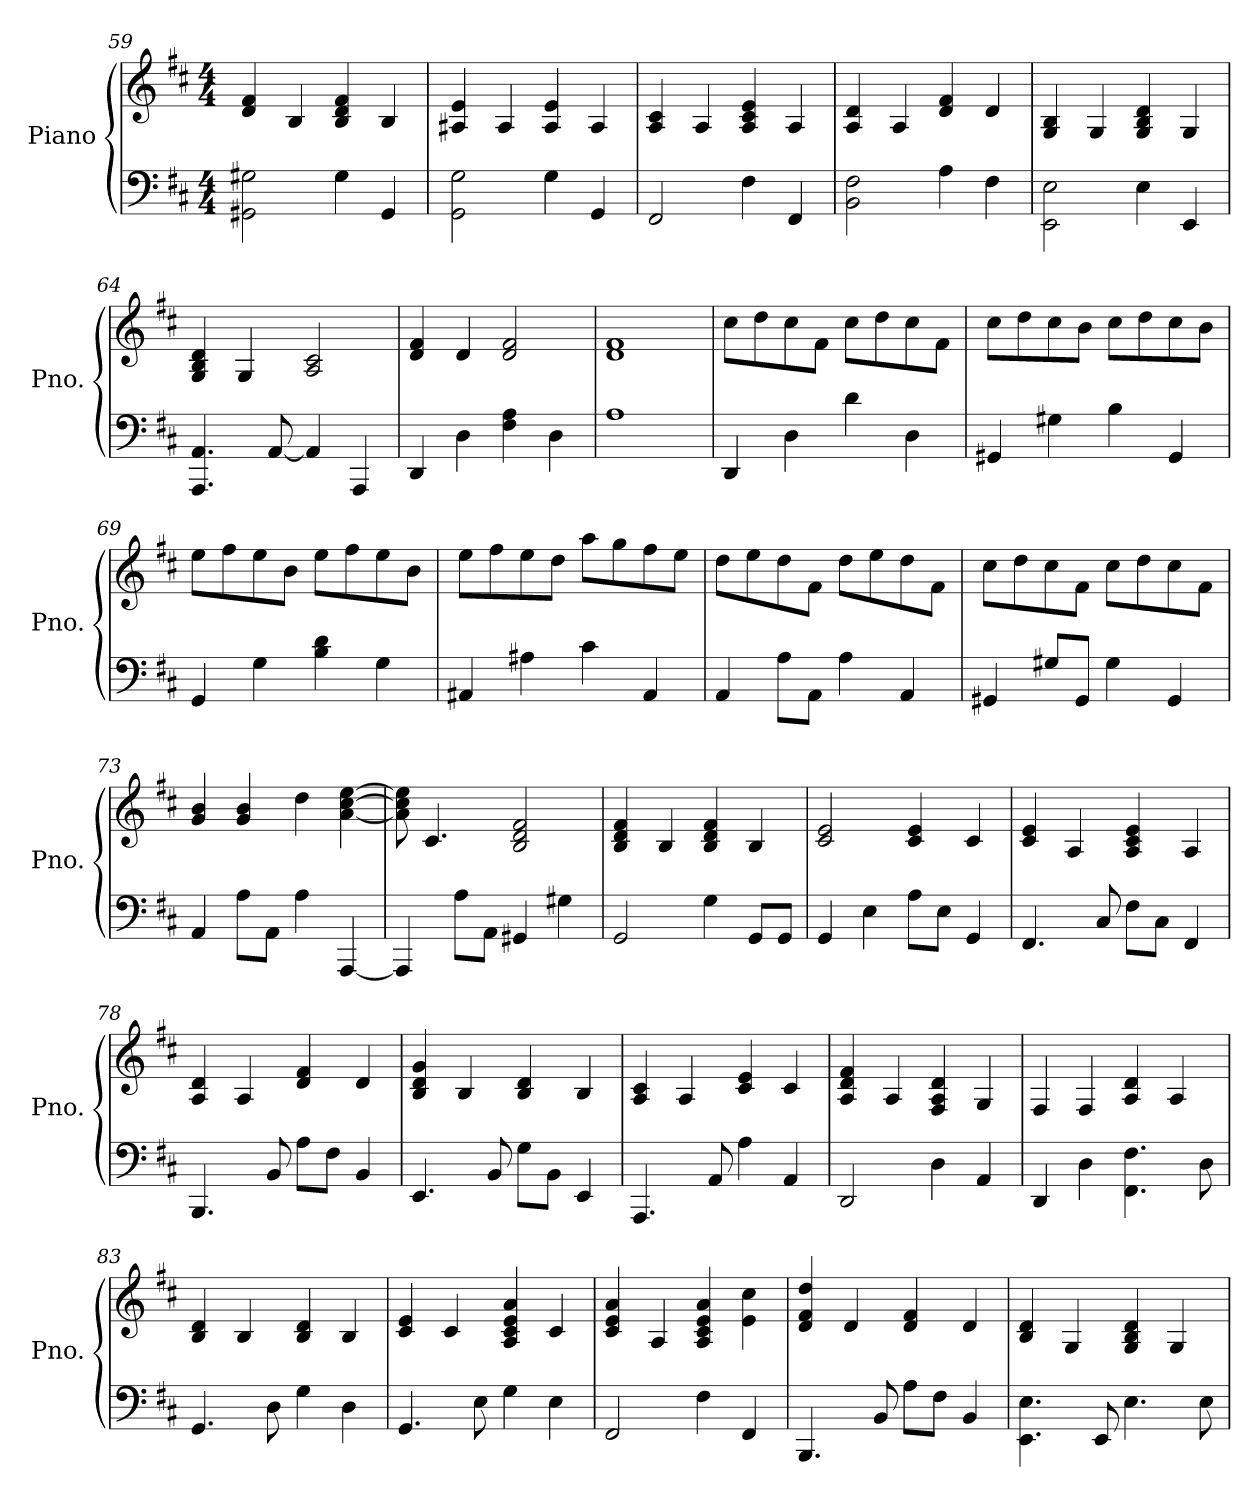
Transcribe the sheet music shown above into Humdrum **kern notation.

**kern	**kern
*part1	*part1
*staff2	*staff1
*I"Piano	*
*I'Pno.	*
*clefF4	*clefG2
*k[f#c#]	*k[f#c#]
*M4/4	*M4/4
=59	=59
2GG#X\ 2G#X\	4d/ 4f#/
.	4B/
4G#\	4B/ 4d/ 4f#/
4GG#/	4B/
=60	=60
2GG\ 2G\	4A#X/ 4e/
.	4A#/
4G\	4A#/ 4e/
4GG/	4A#/
!!LO:LB:g=z
=61	=61
2FF#/	4A/ 4c#/
.	4A/
4F#\	4A/ 4c#/ 4e/
4FF#/	4A/
=62	=62
2BB\ 2F#\	4A/ 4d/
.	4A/
4A\	4d/ 4f#/
4F#\	4d/
=63	=63
2EE\ 2E\	4G/ 4B/
.	4G/
4E\	4G/ 4B/ 4d/
4EE/	4G/
=64	=64
4.AAA/ 4.AA/	4G/ 4B/ 4d/
.	4G/
[8AA/	.
4AA/]	2A/ 2c#/
4AAA/	.
!!LO:LB:g=z
=65	=65
4DD/	4d/ 4f#/
4D\	4d/
4F#\ 4A\	2d/ 2f#/
4D\	.
=66	=66
1A	1d 1f#
=67	=67
4DD/	8cc#\L
.	8dd\
4D\	8cc#\
.	8f#\J
4d\	8cc#\L
.	8dd\
4D\	8cc#\
.	8f#\J
=68	=68
4GG#X/	8cc#\L
.	8dd\
4G#X\	8cc#\
.	8b\J
4B\	8cc#\L
.	8dd\
4GG#/	8cc#\
.	8b\J
!!LO:PB:g=z
=69	=69
4GG/	8ee\L
.	8ff#\
4G\	8ee\
.	8b\J
4B\ 4d\	8ee\L
.	8ff#\
4G\	8ee\
.	8b\J
=70	=70
4AA#X/	8ee\L
.	8ff#\
4A#X\	8ee\
.	8dd\J
4c#\	8aa\L
.	8gg\
4AA#/	8ff#\
.	8ee\J
=71	=71
4AA/	8dd\L
.	8ee\
8A\L	8dd\
8AA\J	8f#\J
4A\	8dd\L
.	8ee\
4AA/	8dd\
.	8f#\J
=72	=72
4GG#X/	8cc#\L
.	8dd\
8G#X/L	8cc#\
8GG#/J	8f#\J
4G#\	8cc#\L
.	8dd\
4GG#/	8cc#\
.	8f#\J
!!LO:LB:g=z
=73	=73
4AA/	4g/ 4b/
8A\L	4g/ 4b/
8AA\J	.
4A\	4dd\
[4AAA/	[4a\ [4cc#\ [4ee\
=74	=74
4AAA/]	8a\] 8cc#\] 8ee\]
.	4.c#/
8A\L	.
8AA\J	.
4GG#X/	2B/ 2d/ 2f#/
4G#X\	.
=75	=75
2GG/	4B/ 4d/ 4f#/
.	4B/
4G\	4B/ 4d/ 4f#/
8GG/L	4B/
8GG/J	.
=76	=76
4GG/	2c#/ 2e/
4E\	.
8A\L	4c#/ 4e/
8E\J	.
4GG/	4c#/
!!LO:LB:g=z
=77	=77
4.FF#/	4c#/ 4e/
.	4A/
8C#/	.
8F#\L	4A/ 4c#/ 4e/
8C#\J	.
4FF#/	4A/
=78	=78
4.BBB/	4A/ 4d/
.	4A/
8BB/	.
8A\L	4d/ 4f#/
8F#\J	.
4BB/	4d/
=79	=79
4.EE/	4B/ 4d/ 4g/
.	4B/
8BB/	.
8G\L	4B/ 4d/
8BB\J	.
4EE/	4B/
=80	=80
4.AAA/	4A/ 4c#/
.	4A/
8AA/	.
4A\	4c#/ 4e/
4AA/	4c#/
!!LO:LB:g=z
=81	=81
2DD/	4A/ 4d/ 4f#/
.	4A/
4D\	4F#/ 4A/ 4d/
4AA/	4G/
=82	=82
4DD/	4F#/
4D\	4F#/
4.FF#\ 4.F#\	4A/ 4d/
.	4A/
8D\	.
=83	=83
4.GG/	4B/ 4d/
.	4B/
8D\	.
4G\	4B/ 4d/
4D\	4B/
=84	=84
4.GG/	4c#/ 4e/
.	4c#/
8E\	.
4G\	4A/ 4c#/ 4e/ 4a/
4E\	4c#/
!!LO:LB:g=z
=85	=85
2FF#/	4c#/ 4e/ 4a/
.	4A/
4F#\	4A/ 4c#/ 4e/ 4a/
4FF#/	4e\ 4cc#\
=86	=86
4.BBB/	4d/ 4f#/ 4dd/
.	4d/
8BB/	.
8A\L	4d/ 4f#/
8F#\J	.
4BB/	4d/
=87	=87
4.EE\ 4.E\	4B/ 4d/
.	4G/
8EE/	.
4.E\	4G/ 4B/ 4d/
.	4G/
8E\	.
=	=
*-	*-
